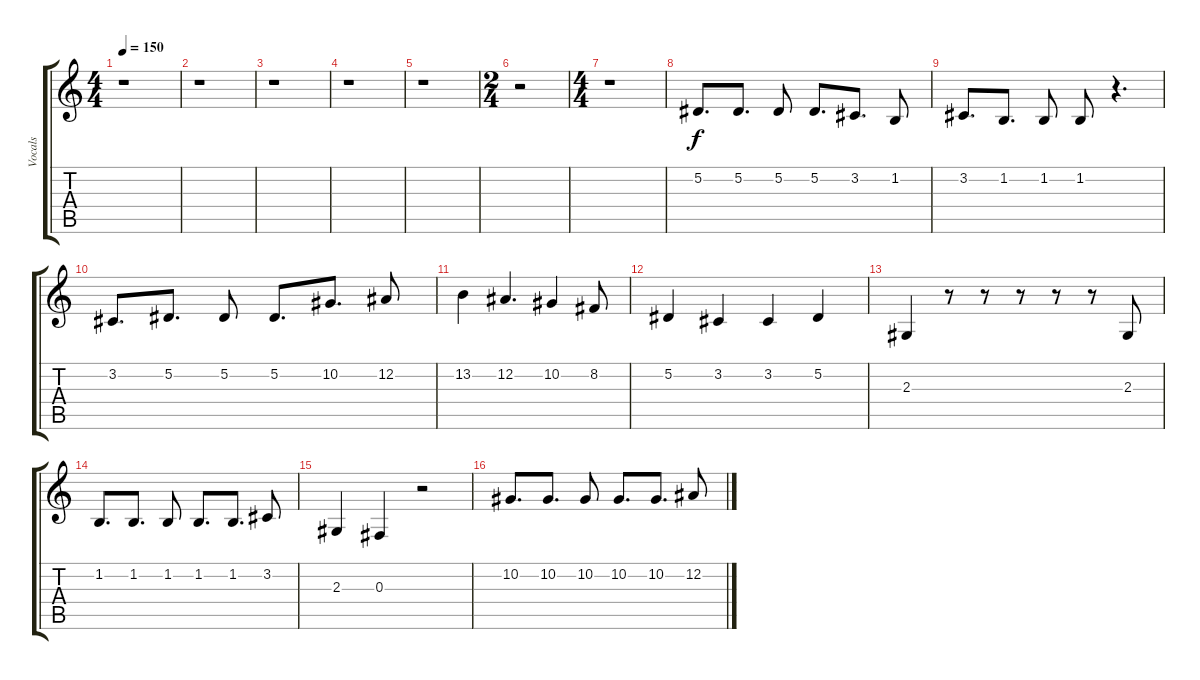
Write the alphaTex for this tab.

\track ("Vocals" "Vocals") {instrument lead2sawtooth}
\staff {score tabs}
\tuning (Eb4 Bb3 Gb3 Db3 Ab2 Eb2) {hide}
\ts (4 4)
\tempo 150
\clef g2
\ks c
r.1{dy f} |
r.1 |
r.1 |
r.1 |
r.1 |
\ts (2 4)
r.2 |
\ts (4 4)
r.1 |
5.2.8{d} 5.2.8{d} 5.2.8 5.2.8{d} 3.2.8{d} 1.2.8 |
3.2.8{d} 1.2.8{d} 1.2.8 1.2.8 r.4{d} |
3.2.8{d} 5.2.8{d} 5.2.8 5.2.8{d} 10.2.8{d} 12.2.8 |
13.2.4 12.2.4{d} 10.2.4 8.2.8 |
5.2.4 3.2.4 3.2.4 5.2.4 |
2.3.4 r.8 r.8 r.8 r.8 r.8 2.3.8 |
1.2.8{d} 1.2.8{d} 1.2.8 1.2.8{d} 1.2.8{d} 3.2.8 |
2.3.4 0.3.4 r.2 |
10.2.8{d} 10.2.8{d} 10.2.8 10.2.8{d} 10.2.8{d} 12.2.8
